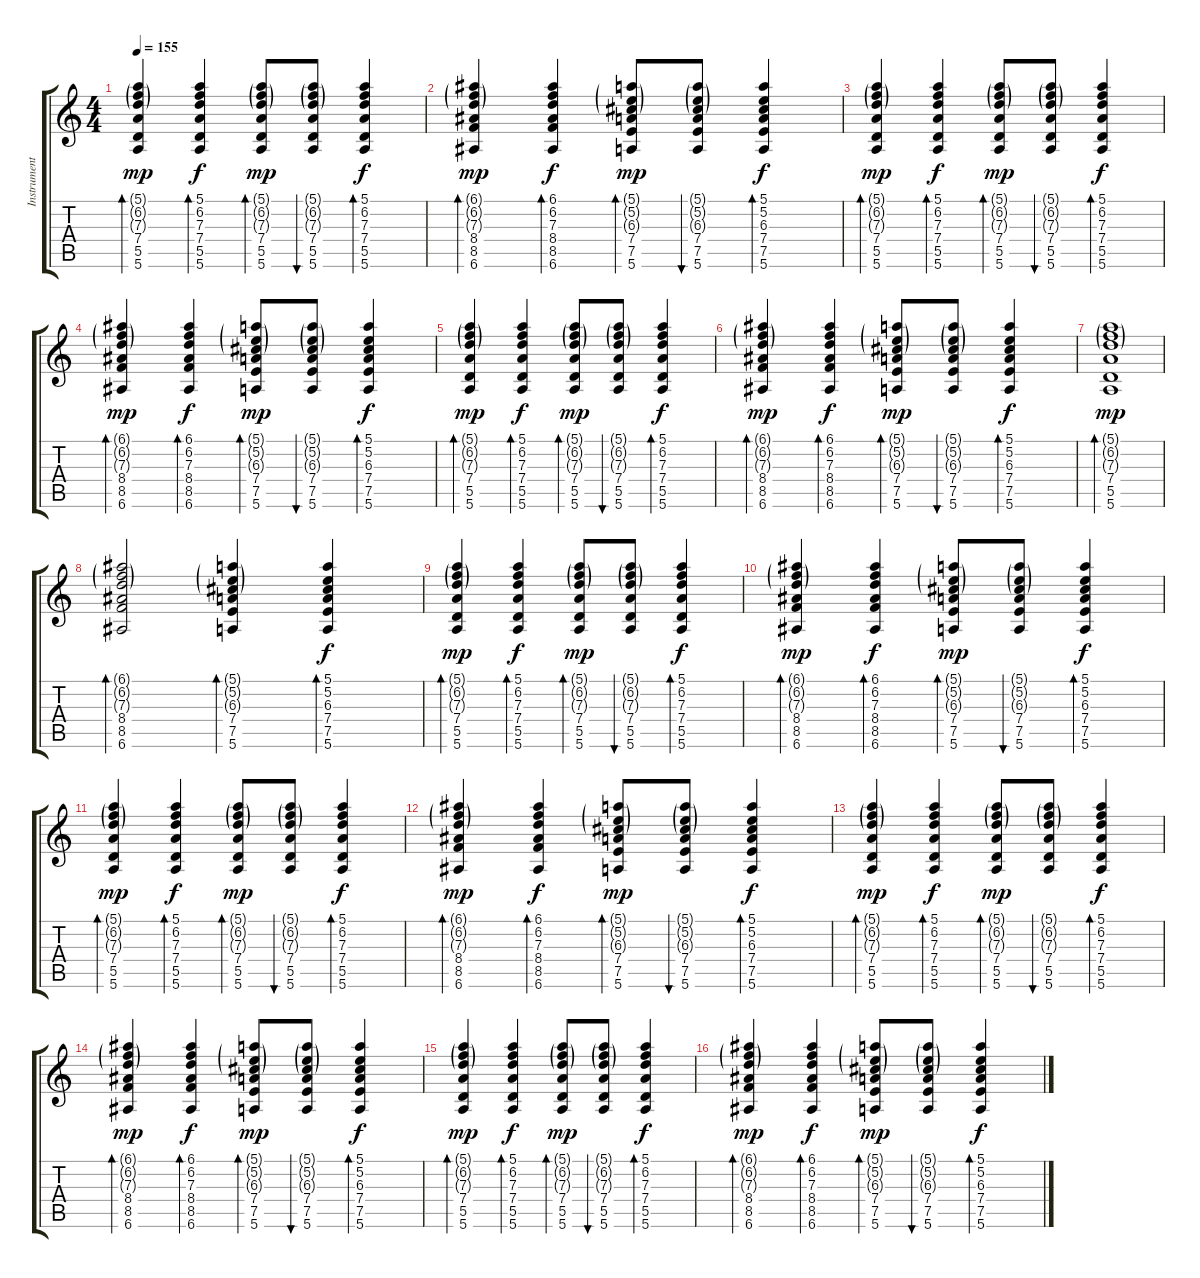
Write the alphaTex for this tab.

\track ("Instrumental" "Instrument") {instrument acousticguitarnylon}
\staff {score tabs}
\tuning (E4 B3 G3 D3 A2 E2) {hide}
\ts (4 4)
\tempo 155
\clef g2
\ks c
(5.1{g} 6.2{g} 7.3{g} 7.4 5.5 5.6).4{bd 120 dy mp} (5.1 6.2 7.3 7.4 5.5 5.6).4{bd 30 dy f} (5.1{g} 6.2{g} 7.3{g} 7.4 5.5 5.6).8{bd 120 dy mp} (5.1{g} 6.2{g} 7.3{g} 7.4 5.5 5.6).8{bu 120} (5.1 6.2 7.3 7.4 5.5 5.6).4{bd 30 dy f} |
(6.1{g} 6.2{g} 7.3{g} 8.4 8.5 6.6).4{bd 120 dy mp} (6.1 6.2 7.3 8.4 8.5 6.6).4{bd 30 dy f} (5.1{g} 5.2{g} 6.3{g} 7.4 7.5 5.6).8{bd 120 dy mp} (5.1{g} 5.2{g} 6.3{g} 7.4 7.5 5.6).8{bu 120} (5.1 5.2 6.3 7.4 7.5 5.6).4{bd 30 dy f} |
(5.1{g} 6.2{g} 7.3{g} 7.4 5.5 5.6).4{bd 120 dy mp} (5.1 6.2 7.3 7.4 5.5 5.6).4{bd 30 dy f} (5.1{g} 6.2{g} 7.3{g} 7.4 5.5 5.6).8{bd 120 dy mp} (5.1{g} 6.2{g} 7.3{g} 7.4 5.5 5.6).8{bu 120} (5.1 6.2 7.3 7.4 5.5 5.6).4{bd 30 dy f} |
(6.1{g} 6.2{g} 7.3{g} 8.4 8.5 6.6).4{bd 120 dy mp} (6.1 6.2 7.3 8.4 8.5 6.6).4{bd 30 dy f} (5.1{g} 5.2{g} 6.3{g} 7.4 7.5 5.6).8{bd 120 dy mp} (5.1{g} 5.2{g} 6.3{g} 7.4 7.5 5.6).8{bu 120} (5.1 5.2 6.3 7.4 7.5 5.6).4{bd 30 dy f} |
(5.1{g} 6.2{g} 7.3{g} 7.4 5.5 5.6).4{bd 120 dy mp} (5.1 6.2 7.3 7.4 5.5 5.6).4{bd 30 dy f} (5.1{g} 6.2{g} 7.3{g} 7.4 5.5 5.6).8{bd 120 dy mp} (5.1{g} 6.2{g} 7.3{g} 7.4 5.5 5.6).8{bu 120} (5.1 6.2 7.3 7.4 5.5 5.6).4{bd 30 dy f} |
(6.1{g} 6.2{g} 7.3{g} 8.4 8.5 6.6).4{bd 120 dy mp} (6.1 6.2 7.3 8.4 8.5 6.6).4{bd 30 dy f} (5.1{g} 5.2{g} 6.3{g} 7.4 7.5 5.6).8{bd 120 dy mp} (5.1{g} 5.2{g} 6.3{g} 7.4 7.5 5.6).8{bu 120} (5.1 5.2 6.3 7.4 7.5 5.6).4{bd 30 dy f} |
(5.1{g} 6.2{g} 7.3{g} 7.4 5.5 5.6).1{bd 120 dy mp} |
(6.1{g} 6.2{g} 7.3{g} 8.4 8.5 6.6).2{bd 120} (5.1{g} 5.2{g} 6.3{g} 7.4 7.5 5.6).4{bd 120} (5.1 5.2 6.3 7.4 7.5 5.6).4{bd 30 dy f} |
(5.1{g} 6.2{g} 7.3{g} 7.4 5.5 5.6).4{bd 120 dy mp} (5.1 6.2 7.3 7.4 5.5 5.6).4{bd 30 dy f} (5.1{g} 6.2{g} 7.3{g} 7.4 5.5 5.6).8{bd 120 dy mp} (5.1{g} 6.2{g} 7.3{g} 7.4 5.5 5.6).8{bu 120} (5.1 6.2 7.3 7.4 5.5 5.6).4{bd 30 dy f} |
(6.1{g} 6.2{g} 7.3{g} 8.4 8.5 6.6).4{bd 120 dy mp} (6.1 6.2 7.3 8.4 8.5 6.6).4{bd 30 dy f} (5.1{g} 5.2{g} 6.3{g} 7.4 7.5 5.6).8{bd 120 dy mp} (5.1{g} 5.2{g} 6.3{g} 7.4 7.5 5.6).8{bu 120} (5.1 5.2 6.3 7.4 7.5 5.6).4{bd 30 dy f} |
(5.1{g} 6.2{g} 7.3{g} 7.4 5.5 5.6).4{bd 120 dy mp} (5.1 6.2 7.3 7.4 5.5 5.6).4{bd 30 dy f} (5.1{g} 6.2{g} 7.3{g} 7.4 5.5 5.6).8{bd 120 dy mp} (5.1{g} 6.2{g} 7.3{g} 7.4 5.5 5.6).8{bu 120} (5.1 6.2 7.3 7.4 5.5 5.6).4{bd 30 dy f} |
(6.1{g} 6.2{g} 7.3{g} 8.4 8.5 6.6).4{bd 120 dy mp} (6.1 6.2 7.3 8.4 8.5 6.6).4{bd 30 dy f} (5.1{g} 5.2{g} 6.3{g} 7.4 7.5 5.6).8{bd 120 dy mp} (5.1{g} 5.2{g} 6.3{g} 7.4 7.5 5.6).8{bu 120} (5.1 5.2 6.3 7.4 7.5 5.6).4{bd 30 dy f} |
(5.1{g} 6.2{g} 7.3{g} 7.4 5.5 5.6).4{bd 120 dy mp} (5.1 6.2 7.3 7.4 5.5 5.6).4{bd 30 dy f} (5.1{g} 6.2{g} 7.3{g} 7.4 5.5 5.6).8{bd 120 dy mp} (5.1{g} 6.2{g} 7.3{g} 7.4 5.5 5.6).8{bu 120} (5.1 6.2 7.3 7.4 5.5 5.6).4{bd 30 dy f} |
(6.1{g} 6.2{g} 7.3{g} 8.4 8.5 6.6).4{bd 120 dy mp} (6.1 6.2 7.3 8.4 8.5 6.6).4{bd 30 dy f} (5.1{g} 5.2{g} 6.3{g} 7.4 7.5 5.6).8{bd 120 dy mp} (5.1{g} 5.2{g} 6.3{g} 7.4 7.5 5.6).8{bu 120} (5.1 5.2 6.3 7.4 7.5 5.6).4{bd 30 dy f} |
(5.1{g} 6.2{g} 7.3{g} 7.4 5.5 5.6).4{bd 120 dy mp} (5.1 6.2 7.3 7.4 5.5 5.6).4{bd 30 dy f} (5.1{g} 6.2{g} 7.3{g} 7.4 5.5 5.6).8{bd 120 dy mp} (5.1{g} 6.2{g} 7.3{g} 7.4 5.5 5.6).8{bu 120} (5.1 6.2 7.3 7.4 5.5 5.6).4{bd 30 dy f} |
(6.1{g} 6.2{g} 7.3{g} 8.4 8.5 6.6).4{bd 120 dy mp} (6.1 6.2 7.3 8.4 8.5 6.6).4{bd 30 dy f} (5.1{g} 5.2{g} 6.3{g} 7.4 7.5 5.6).8{bd 120 dy mp} (5.1{g} 5.2{g} 6.3{g} 7.4 7.5 5.6).8{bu 120} (5.1 5.2 6.3 7.4 7.5 5.6).4{bd 30 dy f}
